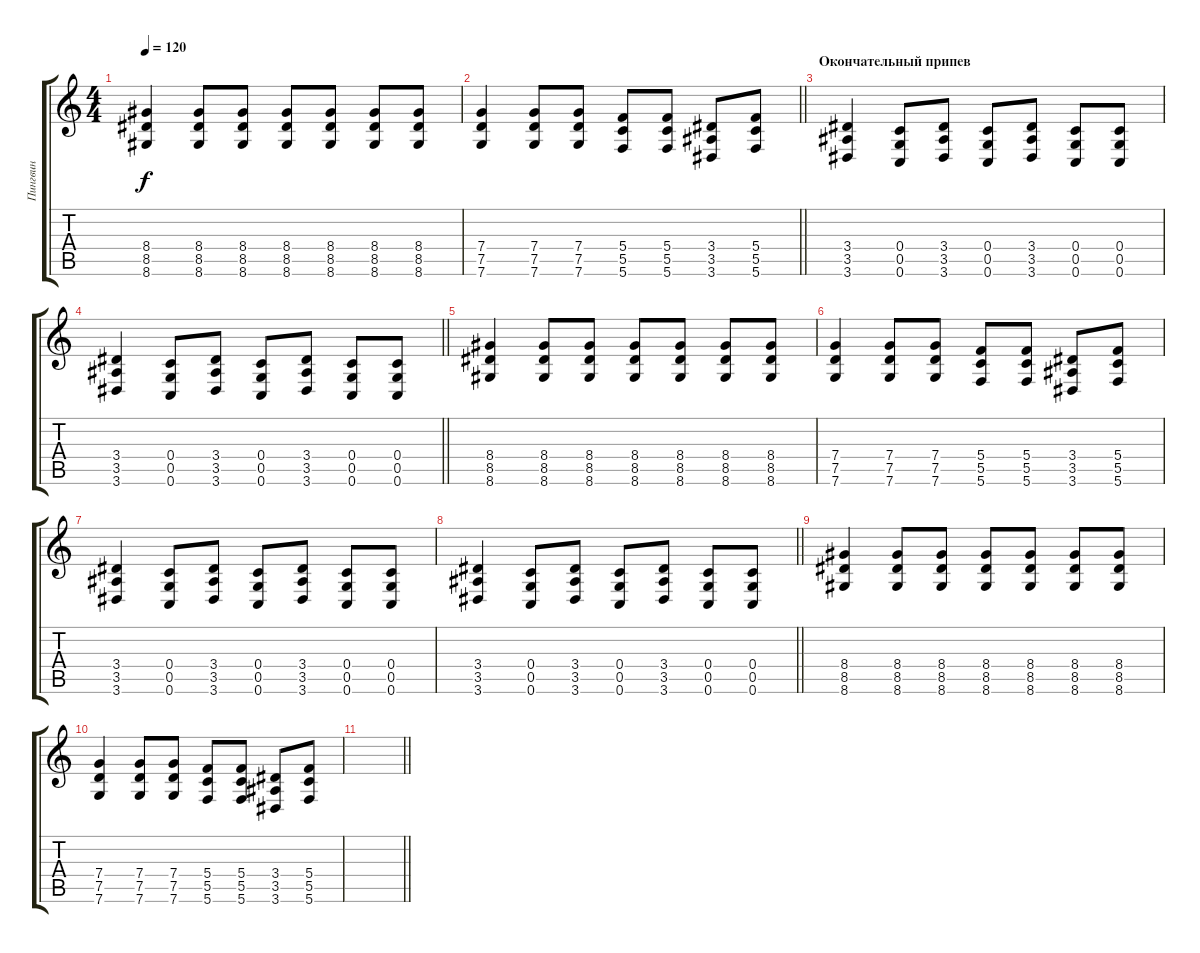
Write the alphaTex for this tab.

\track ("Пингвин" "Пингвин") {instrument distortionguitar}
\staff {score tabs}
\tuning (D4 A3 F3 C3 G2 C2) {hide}
\ts (4 4)
\tempo 120
\clef g2
\ks c
(8.4 8.5 8.6).4{dy f} (8.4 8.5 8.6).8 (8.4 8.5 8.6).8 (8.4 8.5 8.6).8 (8.4 8.5 8.6).8 (8.4 8.5 8.6).8 (8.4 8.5 8.6).8 |
\barLineRight lightlight
(7.4 7.5 7.6).4 (7.4 7.5 7.6).8 (7.4 7.5 7.6).8 (5.4 5.5 5.6).8 (5.4 5.5 5.6).8 (3.4 3.5 3.6).8 (5.4 5.5 5.6).8 |
\section ("" "Окончательный припев")
(3.4 3.5 3.6).4 (0.4 0.5 0.6).8 (3.4 3.5 3.6).8 (0.4 0.5 0.6).8 (3.4 3.5 3.6).8 (0.4 0.5 0.6).8 (0.4 0.5 0.6).8 |
\barLineRight lightlight
(3.4 3.5 3.6).4 (0.4 0.5 0.6).8 (3.4 3.5 3.6).8 (0.4 0.5 0.6).8 (3.4 3.5 3.6).8 (0.4 0.5 0.6).8 (0.4 0.5 0.6).8 |
(8.4 8.5 8.6).4 (8.4 8.5 8.6).8 (8.4 8.5 8.6).8 (8.4 8.5 8.6).8 (8.4 8.5 8.6).8 (8.4 8.5 8.6).8 (8.4 8.5 8.6).8 |
(7.4 7.5 7.6).4 (7.4 7.5 7.6).8 (7.4 7.5 7.6).8 (5.4 5.5 5.6).8 (5.4 5.5 5.6).8 (3.4 3.5 3.6).8 (5.4 5.5 5.6).8 |
(3.4 3.5 3.6).4 (0.4 0.5 0.6).8 (3.4 3.5 3.6).8 (0.4 0.5 0.6).8 (3.4 3.5 3.6).8 (0.4 0.5 0.6).8 (0.4 0.5 0.6).8 |
\barLineRight lightlight
(3.4 3.5 3.6).4 (0.4 0.5 0.6).8 (3.4 3.5 3.6).8 (0.4 0.5 0.6).8 (3.4 3.5 3.6).8 (0.4 0.5 0.6).8 (0.4 0.5 0.6).8 |
(8.4 8.5 8.6).4 (8.4 8.5 8.6).8 (8.4 8.5 8.6).8 (8.4 8.5 8.6).8 (8.4 8.5 8.6).8 (8.4 8.5 8.6).8 (8.4 8.5 8.6).8 |
(7.4 7.5 7.6).4 (7.4 7.5 7.6).8 (7.4 7.5 7.6).8 (5.4 5.5 5.6).8 (5.4 5.5 5.6).8 (3.4 3.5 3.6).8 (5.4 5.5 5.6).8 |
\barLineRight lightlight
